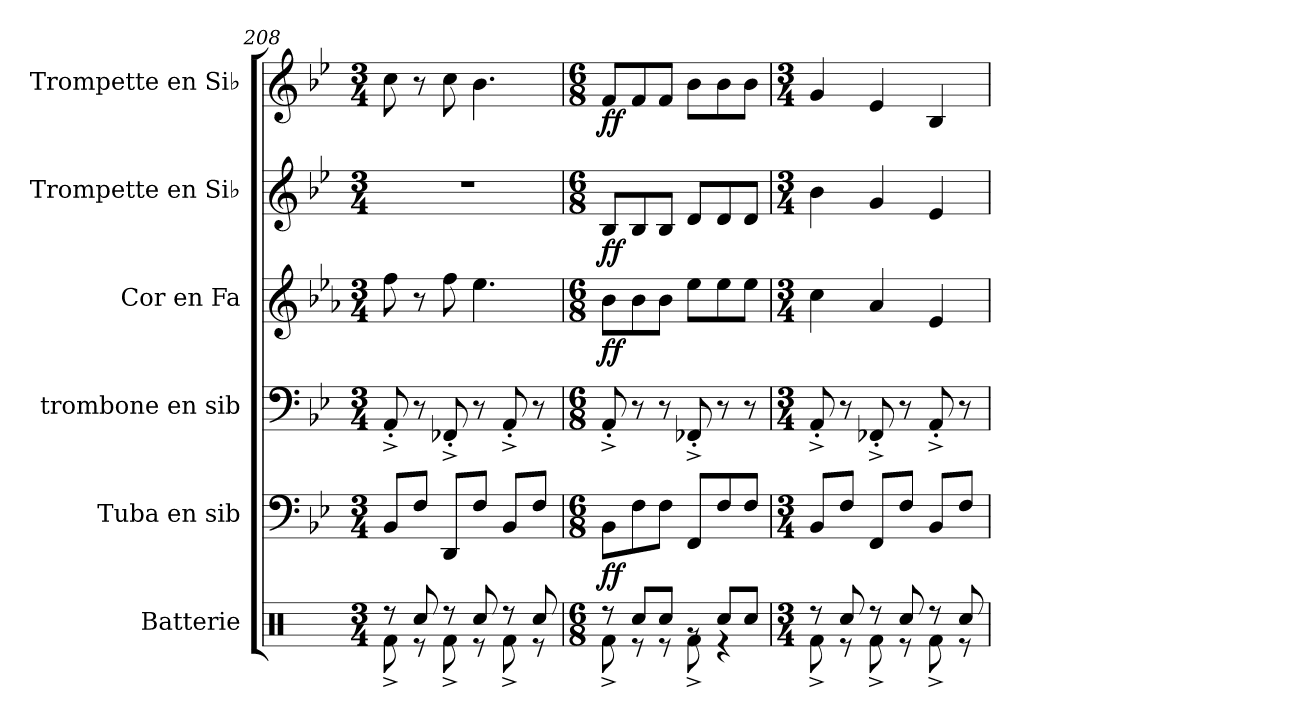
**kern	**kern	**dynam	**kern	**kern	**dynam	**kern	**dynam	**kern	**dynam
*part6	*part5	*part5	*part4	*part3	*part3	*part2	*part2	*part1	*part1
*staff6	*staff5	*staff5	*staff4	*staff3	*staff3	*staff2	*staff2	*staff1	*staff1
*I"Batterie	*I"Tuba en sib	*	*I"trombone en sib	*I"Cor en Fa	*	*I"Trompette en Si♭	*	*I"Trompette en Si♭	*
*I'Batt.	*I'Tub. sib	*	*I'Trb. sib	*I'Cor Fa	*	*I'Tromp. Si♭	*	*I'Tromp. Si♭	*
*clefX	*clefF4	*	*clefF4	*clefG2	*	*clefG2	*	*clefG2	*
*	*ITrd1c2	*	*ITrd1c2	*ITrd4c7	*	*ITrd1c2	*	*ITrd1c2	*
*k[]	*k[b-e-a-d-]	*	*k[b-e-a-d-]	*k[b-e-a-d-]	*	*k[b-e-a-d-]	*	*k[b-e-a-d-]	*
*M3/4	*M3/4	*	*M3/4	*M3/4	*	*M3/4	*	*M3/4	*
=208	=208	=208	=208	=208	=208	=208	=208	=208	=208
*^	*	*	*	*	*	*	*	*	*
8r	8Rf^\	8AA-/L	.	8GG'^/	8b-\	.	2.r	.	8b-\	.
8Rcc/	8r	8E-/J	.	8r	8r	.	.	.	8r	.
8r	8Rf^\	8CC/L	.	8EE--X'^/	8b-\	.	.	.	8b-\	.
8Rcc/	8r	8E-/J	.	8r	4.a-\	.	.	.	4.a-\	.
8r	8Rf^\	8AA-/L	.	8GG'^/	.	.	.	.	.	.
8Rcc/	8r	8E-/J	.	8r	.	.	.	.	.	.
=209	=209	=209	=209	=209	=209	=209	=209	=209	=209	=209
*M6/8	*	*M6/8	*	*M6/8	*M6/8	*	*M6/8	*	*M6/8	*
!	!	!	!LO:DY:b	!	!	!LO:DY:b	!	!LO:DY:b	!	!LO:DY:b
8r	8Rf^\	8AA-\L	ff	8GG'^/	8e-\L	ff	8A-/L	ff	8e-/L	ff
8Rcc/L	8r	8E-\	.	8r	8e-\	.	8A-/	.	8e-/	.
8Rcc/J	8r	8E-\J	.	8r	8e-\J	.	8A-/J	.	8e-/J	.
8rg	8Rf^\	8EE-/L	.	8EE--X'^/	8a-\L	.	8c/L	.	8a-\L	.
8Rcc/L	4r	8E-/	.	8r	8a-\	.	8c/	.	8a-\	.
8Rcc/J	.	8E-/J	.	8r	8a-\J	.	8c/J	.	8a-\J	.
=210	=210	=210	=210	=210	=210	=210	=210	=210	=210	=210
*M3/4	*	*M3/4	*	*M3/4	*M3/4	*	*M3/4	*	*M3/4	*
8r	8Rf^\	8AA-/L	.	8GG'^/	4f\	.	4a-\	.	4f/	.
8Rcc/	8r	8E-/J	.	8r	.	.	.	.	.	.
8r	8Rf^\	8EE-/L	.	8EE--X'^/	4d-/	.	4f/	.	4d-/	.
8Rcc/	8r	8E-/J	.	8r	.	.	.	.	.	.
8r	8Rf^\	8AA-/L	.	8GG'^/	4A-/	.	4d-/	.	4A-/	.
8Rcc/	8r	8E-/J	.	8r	.	.	.	.	.	.
*v	*v	*	*	*	*	*	*	*	*	*
=	=	=	=	=	=	=	=	=	=
*-	*-	*-	*-	*-	*-	*-	*-	*-	*-
